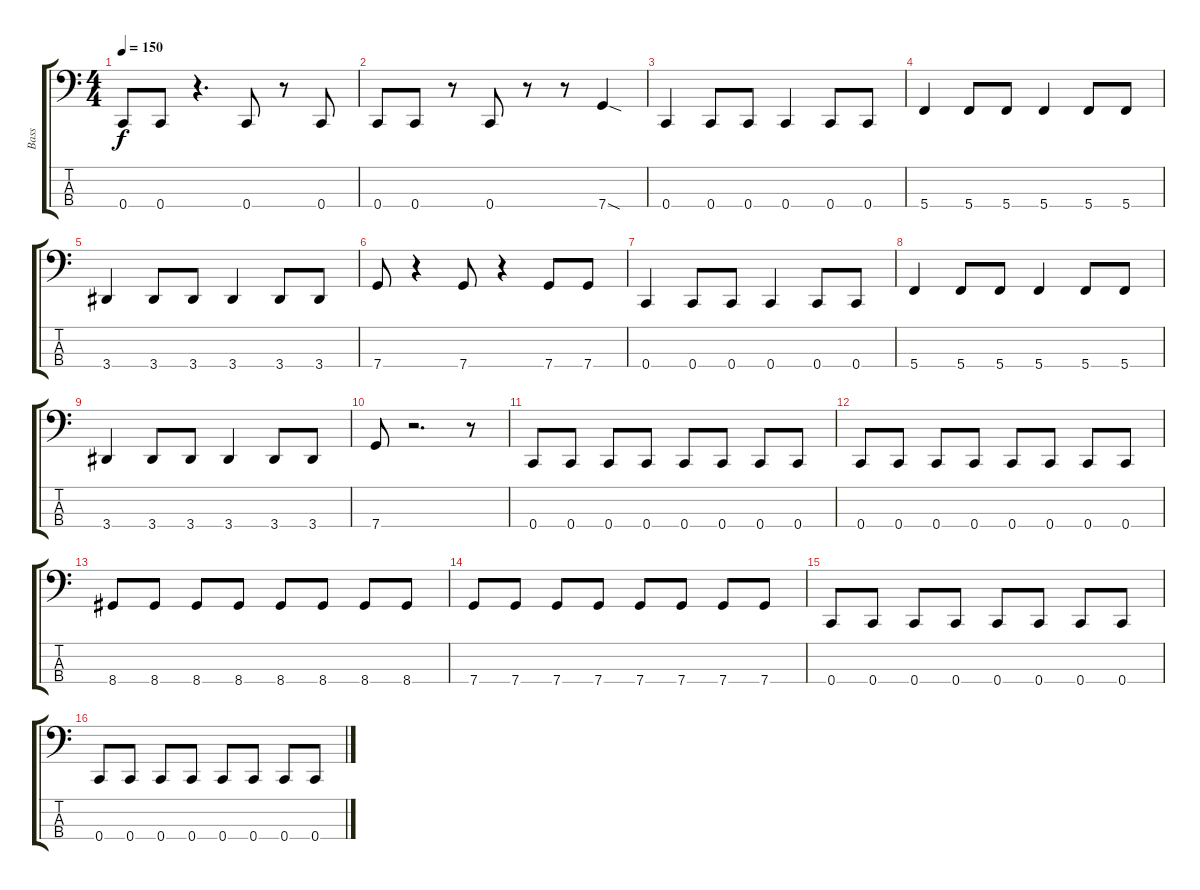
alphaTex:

\track ("Bass" "Bass") {instrument electricbassfinger}
\staff {score tabs}
\tuning (F2 C2 G1 C1) {hide}
\ts (4 4)
\tempo 150
\clef f4
\ks c
0.4.8{dy f} 0.4.8 r.4{d} 0.4.8 r.8 0.4.8 |
0.4.8 0.4.8 r.8 0.4.8 r.8 r.8 7.4{sod}.4 |
0.4.4 0.4.8 0.4.8 0.4.4 0.4.8 0.4.8 |
5.4.4 5.4.8 5.4.8 5.4.4 5.4.8 5.4.8 |
3.4.4 3.4.8 3.4.8 3.4.4 3.4.8 3.4.8 |
7.4.8 r.4 7.4.8 r.4 7.4.8 7.4.8 |
0.4.4 0.4.8 0.4.8 0.4.4 0.4.8 0.4.8 |
5.4.4 5.4.8 5.4.8 5.4.4 5.4.8 5.4.8 |
3.4.4 3.4.8 3.4.8 3.4.4 3.4.8 3.4.8 |
7.4.8 r.2{d} r.8 |
0.4.8 0.4.8 0.4.8 0.4.8 0.4.8 0.4.8 0.4.8 0.4.8 |
0.4.8 0.4.8 0.4.8 0.4.8 0.4.8 0.4.8 0.4.8 0.4.8 |
8.4.8 8.4.8 8.4.8 8.4.8 8.4.8 8.4.8 8.4.8 8.4.8 |
7.4.8 7.4.8 7.4.8 7.4.8 7.4.8 7.4.8 7.4.8 7.4.8 |
0.4.8 0.4.8 0.4.8 0.4.8 0.4.8 0.4.8 0.4.8 0.4.8 |
0.4.8 0.4.8 0.4.8 0.4.8 0.4.8 0.4.8 0.4.8 0.4.8
